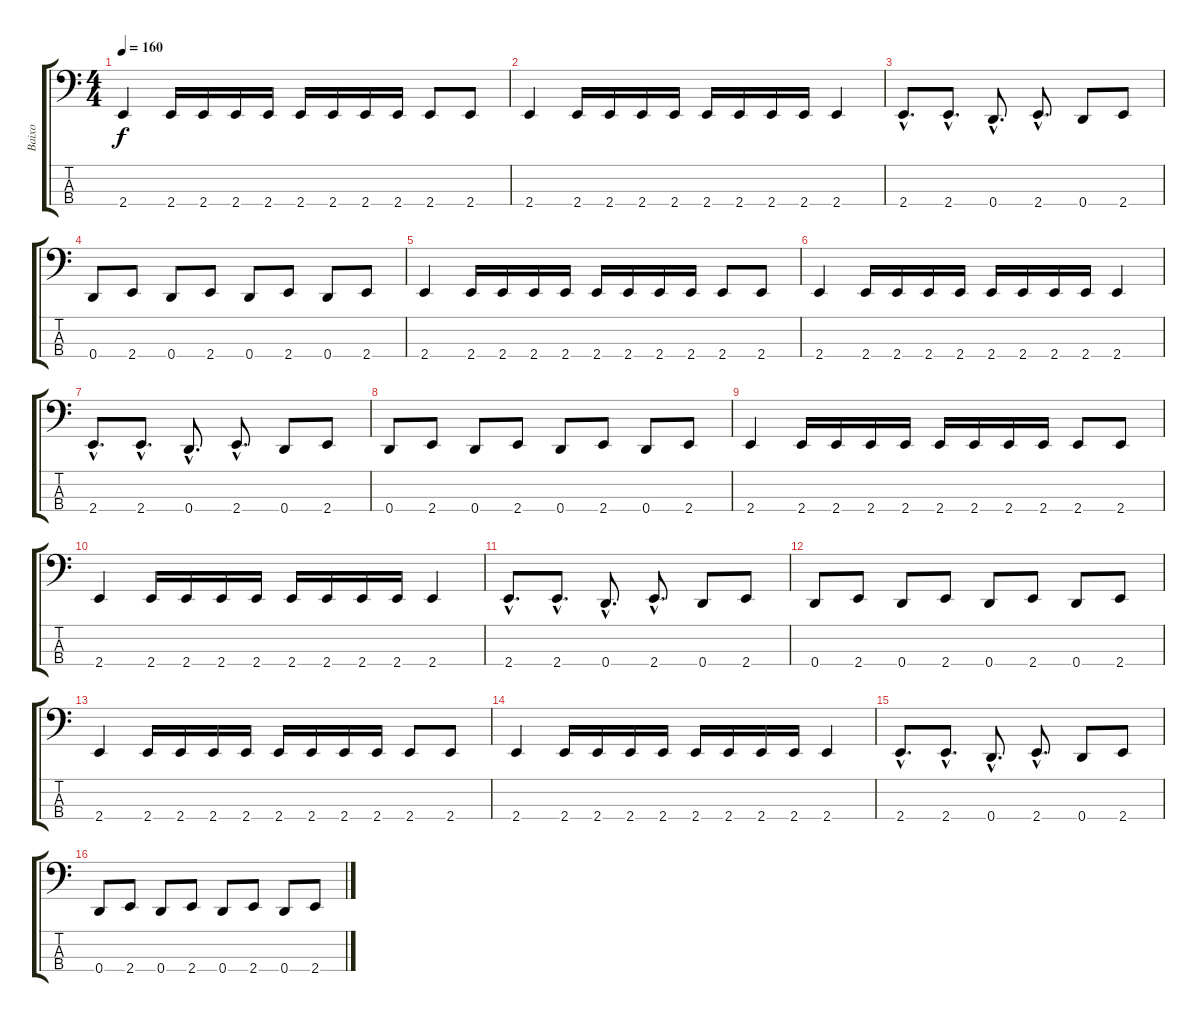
\track ("Baixo" "Baixo") {instrument electricbasspick}
\staff {score tabs}
\tuning (F2 C2 G1 D1) {hide}
\ts (4 4)
\tempo 160
\clef f4
\ks c
2.4.4{dy f instrument electricbasspick} 2.4.16 2.4.16 2.4.16 2.4.16 2.4.16 2.4.16 2.4.16 2.4.16 2.4.8 2.4.8 |
2.4.4 2.4.16 2.4.16 2.4.16 2.4.16 2.4.16 2.4.16 2.4.16 2.4.16 2.4.4 |
2.4{hac}.8{d} 2.4{hac}.8{d} 0.4{hac}.8{d} 2.4{hac}.8{d} 0.4.8 2.4.8 |
0.4.8 2.4.8 0.4.8 2.4.8 0.4.8 2.4.8 0.4.8 2.4.8 |
2.4.4 2.4.16 2.4.16 2.4.16 2.4.16 2.4.16 2.4.16 2.4.16 2.4.16 2.4.8 2.4.8 |
2.4.4 2.4.16 2.4.16 2.4.16 2.4.16 2.4.16 2.4.16 2.4.16 2.4.16 2.4.4 |
2.4{hac}.8{d} 2.4{hac}.8{d} 0.4{hac}.8{d} 2.4{hac}.8{d} 0.4.8 2.4.8 |
0.4.8 2.4.8 0.4.8 2.4.8 0.4.8 2.4.8 0.4.8 2.4.8 |
2.4.4 2.4.16 2.4.16 2.4.16 2.4.16 2.4.16 2.4.16 2.4.16 2.4.16 2.4.8 2.4.8 |
2.4.4 2.4.16 2.4.16 2.4.16 2.4.16 2.4.16 2.4.16 2.4.16 2.4.16 2.4.4 |
2.4{hac}.8{d} 2.4{hac}.8{d} 0.4{hac}.8{d} 2.4{hac}.8{d} 0.4.8 2.4.8 |
0.4.8 2.4.8 0.4.8 2.4.8 0.4.8 2.4.8 0.4.8 2.4.8 |
2.4.4 2.4.16 2.4.16 2.4.16 2.4.16 2.4.16 2.4.16 2.4.16 2.4.16 2.4.8 2.4.8 |
2.4.4 2.4.16 2.4.16 2.4.16 2.4.16 2.4.16 2.4.16 2.4.16 2.4.16 2.4.4 |
2.4{hac}.8{d} 2.4{hac}.8{d} 0.4{hac}.8{d} 2.4{hac}.8{d} 0.4.8 2.4.8 |
0.4.8 2.4.8 0.4.8 2.4.8 0.4.8 2.4.8 0.4.8 2.4.8
